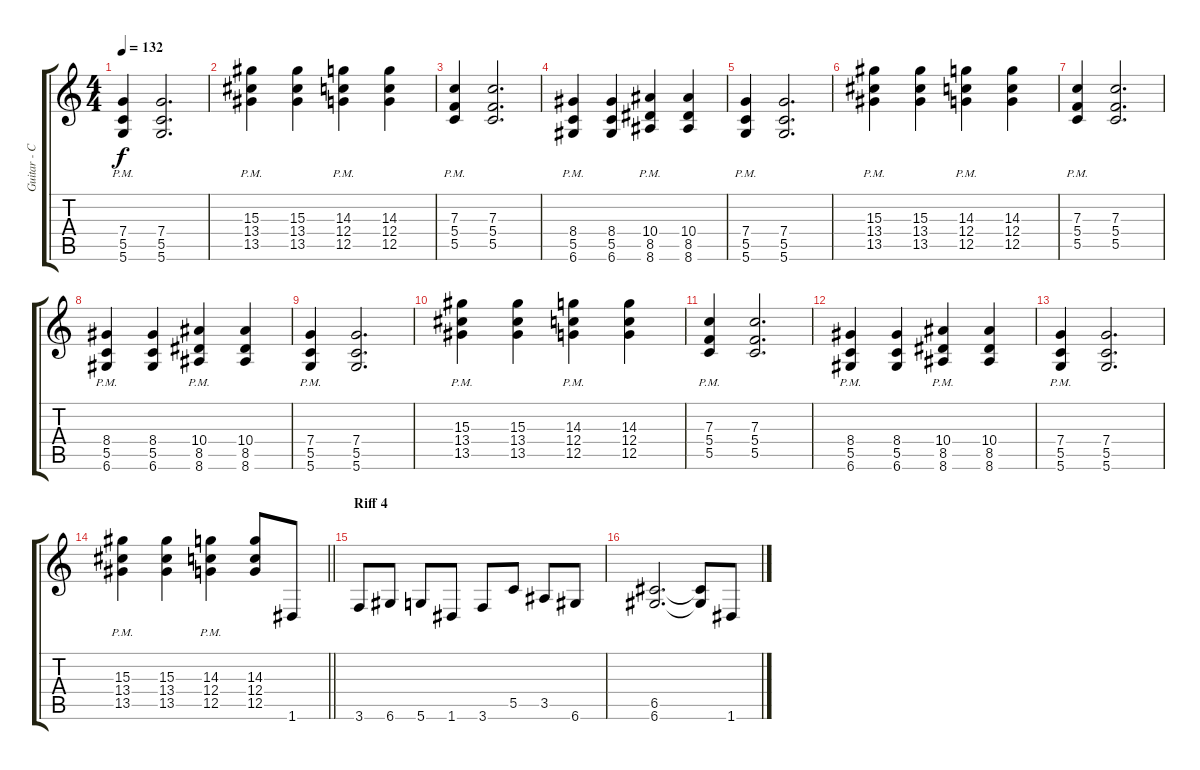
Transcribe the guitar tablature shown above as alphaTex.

\track ("Guitar - Chad Ginsburg" "Guitar - C") {instrument overdrivenguitar}
\staff {score tabs}
\tuning (D4 A3 F3 C3 G2 D2) {hide}
\ts (4 4)
\tempo 132
\clef g2
\ks c
(7.4{pm} 5.5{pm} 5.6{pm}).4{dy f} (7.4 5.5 5.6).2{d} |
(15.3{pm} 13.4{pm} 13.5{pm}).4 (15.3 13.4 13.5).4 (14.3{pm} 12.4{pm} 12.5{pm}).4 (14.3 12.4 12.5).4 |
(7.3{pm} 5.4{pm} 5.5{pm}).4 (7.3 5.4 5.5).2{d} |
(8.4{pm} 5.5{pm} 6.6{pm}).4 (8.4 5.5 6.6).4 (10.4{pm} 8.5{pm} 8.6{pm}).4 (10.4 8.5 8.6).4 |
(7.4{pm} 5.5{pm} 5.6{pm}).4 (7.4 5.5 5.6).2{d} |
(15.3{pm} 13.4{pm} 13.5{pm}).4 (15.3 13.4 13.5).4 (14.3{pm} 12.4{pm} 12.5{pm}).4 (14.3 12.4 12.5).4 |
(7.3{pm} 5.4{pm} 5.5{pm}).4 (7.3 5.4 5.5).2{d} |
(8.4{pm} 5.5{pm} 6.6{pm}).4 (8.4 5.5 6.6).4 (10.4{pm} 8.5{pm} 8.6{pm}).4 (10.4 8.5 8.6).4 |
(7.4{pm} 5.5{pm} 5.6{pm}).4 (7.4 5.5 5.6).2{d} |
(15.3{pm} 13.4{pm} 13.5{pm}).4 (15.3 13.4 13.5).4 (14.3{pm} 12.4{pm} 12.5{pm}).4 (14.3 12.4 12.5).4 |
(7.3{pm} 5.4{pm} 5.5{pm}).4 (7.3 5.4 5.5).2{d} |
(8.4{pm} 5.5{pm} 6.6{pm}).4 (8.4 5.5 6.6).4 (10.4{pm} 8.5{pm} 8.6{pm}).4 (10.4 8.5 8.6).4 |
(7.4{pm} 5.5{pm} 5.6{pm}).4 (7.4 5.5 5.6).2{d} |
\barLineRight lightlight
(15.3{pm} 13.4{pm} 13.5{pm}).4 (15.3 13.4 13.5).4 (14.3{pm} 12.4{pm} 12.5{pm}).4 (14.3 12.4 12.5).8 1.6.8 |
\section ("" "Riff 4")
3.6.8 6.6.8 5.6.8 1.6.8 3.6.8 5.5.8 3.5.8 6.6.8 |
(6.5 6.6).2{d} (6.5{t} 6.6{t}).8 1.6.8
